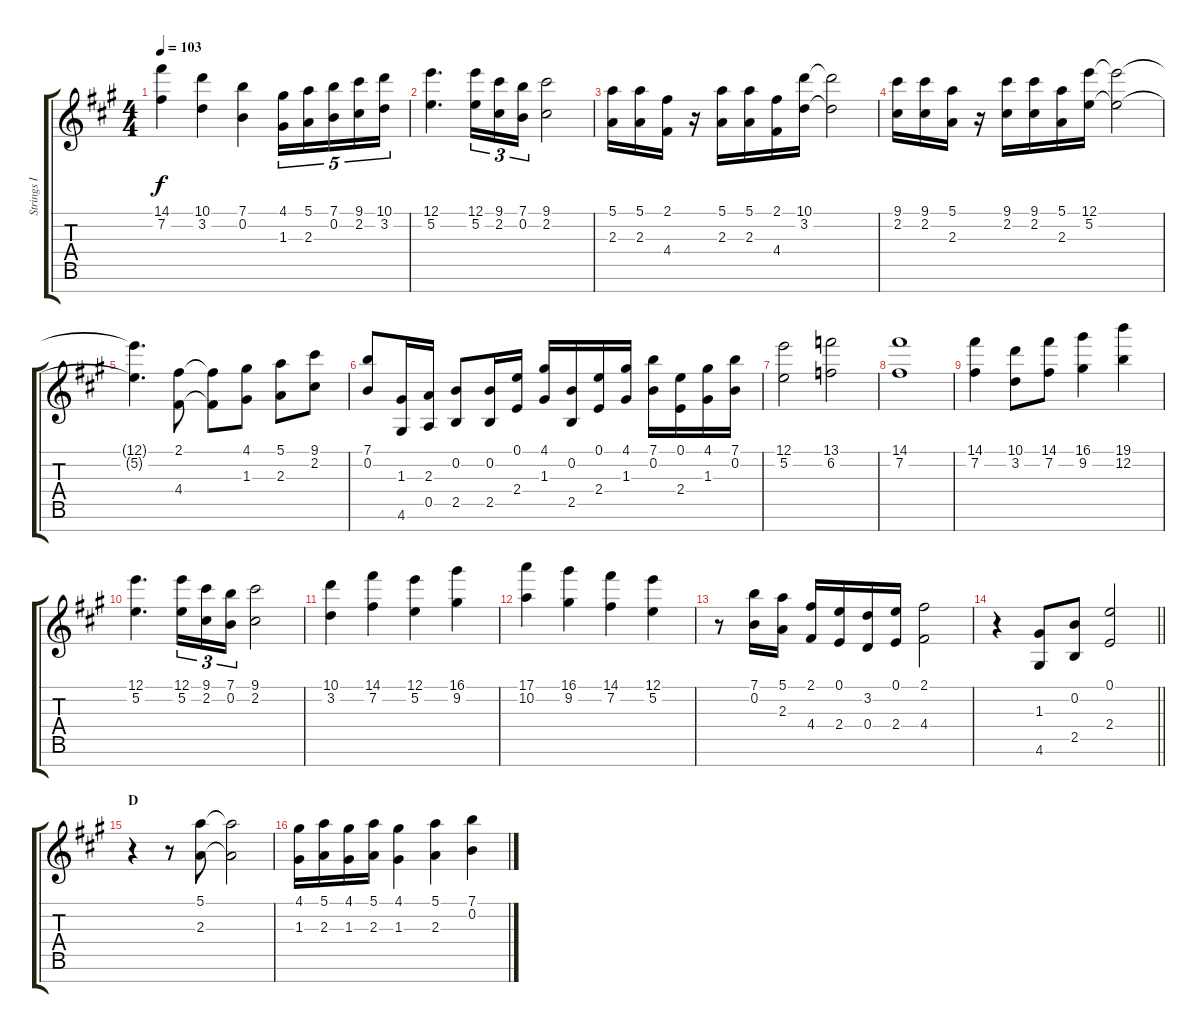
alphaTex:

\track ("Strings I" "Strings I") {instrument stringensemble1}
\staff {score tabs}
\tuning (E5 B4 G4 D4 A3 E3 B2) {hide}
\ts (4 4)
\tempo 103
\clef g2
\ks a
(14.1 7.2).4{dy f} (10.1 3.2).4 (7.1 0.2).4 (4.1 1.3).16{tu (5 4)} (5.1 2.3).16{tu (5 4)} (7.1 0.2).16{tu (5 4)} (9.1 2.2).16{tu (5 4)} (10.1 3.2).16{tu (5 4)} |
(12.1 5.2).4{d} (12.1 5.2).16{tu (3 2)} (9.1 2.2).16{tu (3 2)} (7.1 0.2).16{tu (3 2)} (9.1 2.2).2 |
(5.1 2.3).16 (5.1 2.3).16 (2.1 4.4).16 r.16 (5.1 2.3).16 (5.1 2.3).16 (2.1 4.4).16 (10.1 3.2).16 (10.1{t} 3.2{t}).2 |
(9.1 2.2).16 (9.1 2.2).16 (5.1 2.3).16 r.16 (9.1 2.2).16 (9.1 2.2).16 (5.1 2.3).16 (12.1 5.2).16 (12.1{t} 5.2{t}).2 |
(12.1{t} 5.2{t}).4{d} (2.1 4.4).8 (2.1{t} 4.4{t}).8 (4.1 1.3).8 (5.1 2.3).8 (9.1 2.2).8 |
(7.1 0.2).8 (1.3 4.6).16 (2.3 0.5).16 (0.2 2.5).8 (0.2 2.5).16 (0.1 2.4).16 (4.1 1.3).16 (0.2 2.5).16 (0.1 2.4).16 (4.1 1.3).16 (7.1 0.2).16 (0.1 2.4).16 (4.1 1.3).16 (7.1 0.2).16 |
(12.1 5.2).2 (13.1 6.2).2 |
(14.1 7.2).1 |
(14.1 7.2).4 (10.1 3.2).8 (14.1 7.2).8 (16.1 9.2).4 (19.1 12.2).4 |
(12.1 5.2).4{d} (12.1 5.2).16{tu (3 2)} (9.1 2.2).16{tu (3 2)} (7.1 0.2).16{tu (3 2)} (9.1 2.2).2 |
(10.1 3.2).4 (14.1 7.2).4 (12.1 5.2).4 (16.1 9.2).4 |
(17.1 10.2).4 (16.1 9.2).4 (14.1 7.2).4 (12.1 5.2).4 |
r.8 (7.1 0.2).16 (5.1 2.3).16 (2.1 4.4).16 (0.1 2.4).16 (3.2 0.4).16 (0.1 2.4).16 (2.1 4.4).2 |
\barLineRight lightlight
r.4 (1.3 4.6).8 (0.2 2.5).8 (0.1 2.4).2 |
\section ("" "D")
r.4 r.8 (5.1 2.3).8 (5.1{t} 2.3{t}).2 |
(4.1 1.3).16 (5.1 2.3).16 (4.1 1.3).16 (5.1 2.3).16 (4.1 1.3).4 (5.1 2.3).4 (7.1 0.2).4
